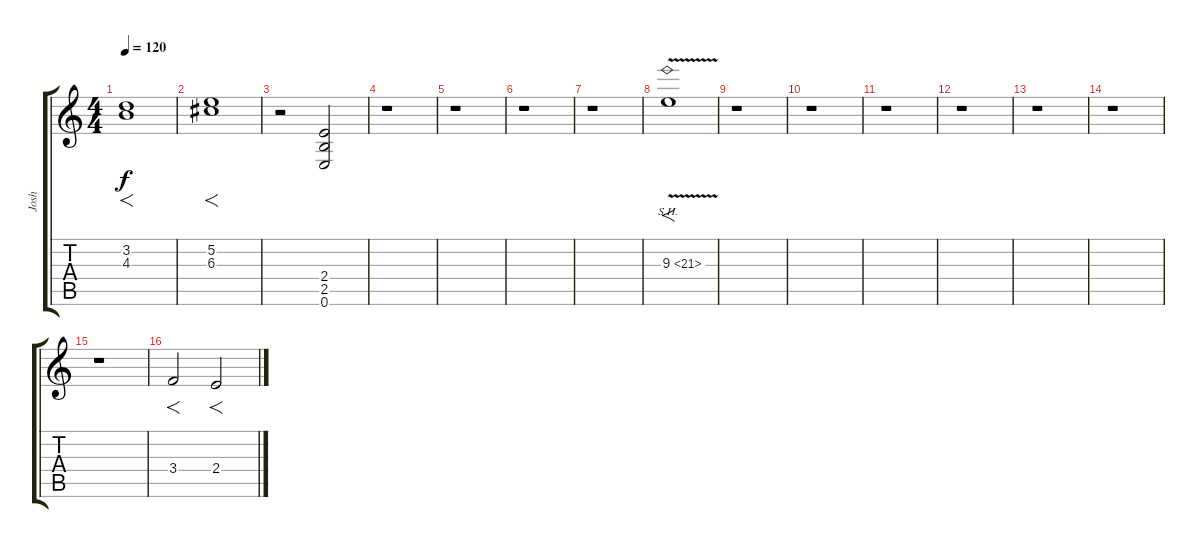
\track ("Josh" "Josh") {instrument distortionguitar}
\staff {score tabs}
\tuning (E4 B3 G3 D3 A2 E2) {hide}
\ts (4 4)
\tempo 120
\clef g2
\ks c
(3.2 4.3).1{f dy f} |
(5.2 6.3).1{f} |
r.2 (2.4 2.5 0.6).2 |
r.1 |
r.1 |
r.1 |
r.1 |
9.3{sh 12 v}.1{f} |
r.1 |
r.1 |
r.1 |
r.1 |
r.1 |
r.1 |
r.1 |
3.4.2{f} 2.4.2{f}
